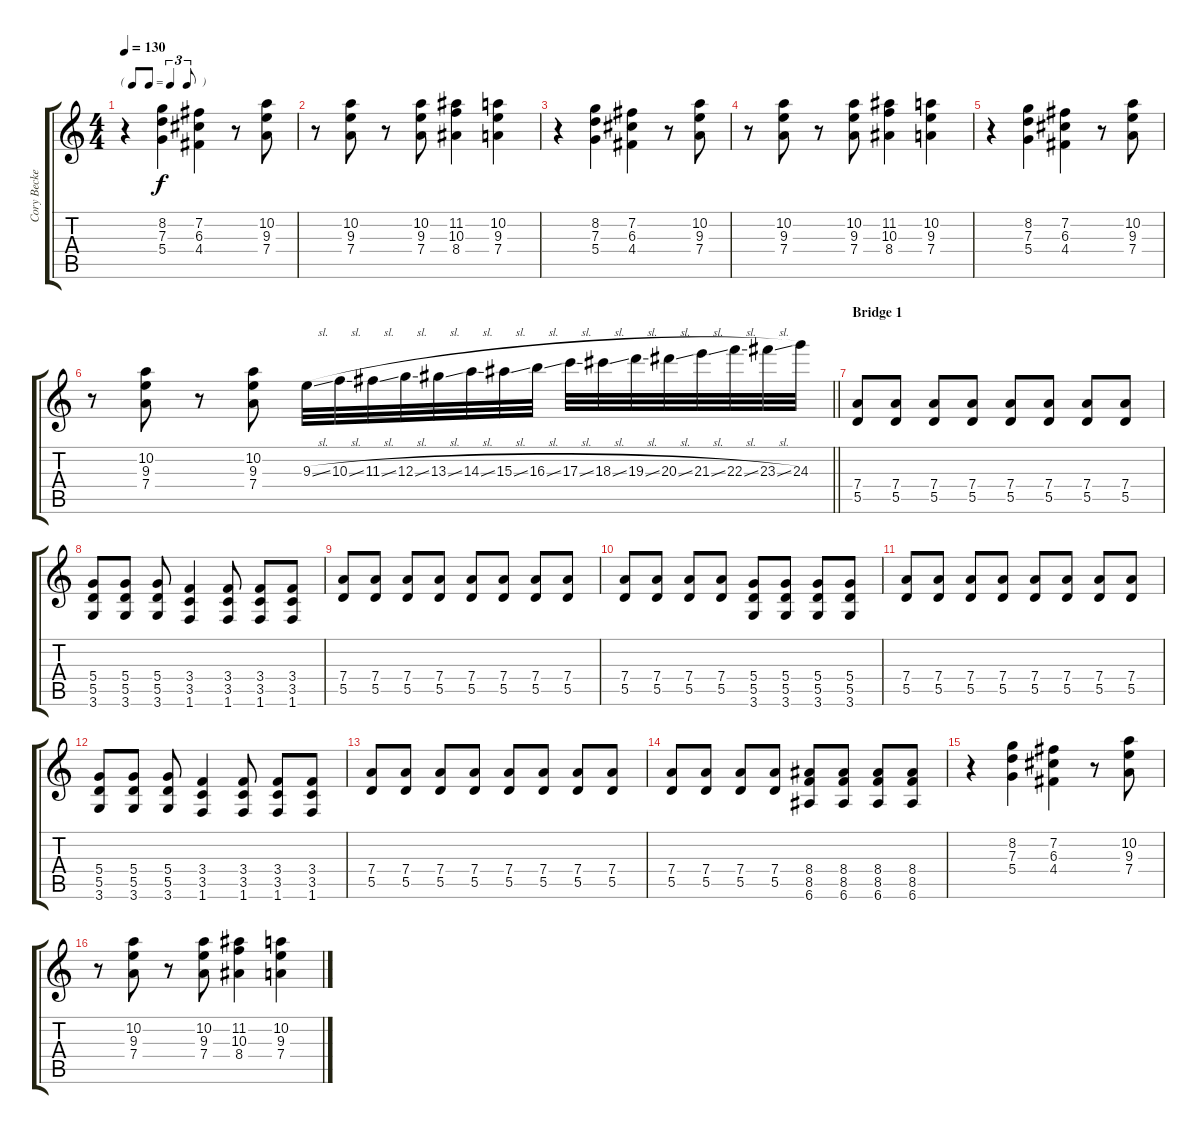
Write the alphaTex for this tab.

\track ("Cory Becker" "Cory Becke") {instrument overdrivenguitar}
\staff {score tabs}
\tuning (E4 B3 G3 D3 A2 E2) {hide}
\ts (4 4)
\tf triplet8th
\tempo 130
\clef g2
\ks c
r.4{dy f} (8.2 7.3 5.4).4 (7.2 6.3 4.4).4 r.8 (10.2 9.3 7.4).8 |
r.8 (10.2 9.3 7.4).8 r.8 (10.2 9.3 7.4).8 (11.2 10.3 8.4).4 (10.2 9.3 7.4).4 |
r.4 (8.2 7.3 5.4).4 (7.2 6.3 4.4).4 r.8 (10.2 9.3 7.4).8 |
r.8 (10.2 9.3 7.4).8 r.8 (10.2 9.3 7.4).8 (11.2 10.3 8.4).4 (10.2 9.3 7.4).4 |
r.4 (8.2 7.3 5.4).4 (7.2 6.3 4.4).4 r.8 (10.2 9.3 7.4).8 |
\barLineRight lightlight
r.8 (10.2 9.3 7.4).8 r.8 (10.2 9.3 7.4).8 9.3{sl}.32 10.3{sl}.32 11.3{sl}.32 12.3{sl}.32 13.3{sl}.32 14.3{sl}.32 15.3{sl}.32 16.3{sl}.32 17.3{sl}.32 18.3{sl}.32 19.3{sl}.32 20.3{sl}.32 21.3{sl}.32 22.3{sl}.32 23.3{sl}.32 24.3.32 |
\section ("" "Bridge 1")
(7.4 5.5).8 (7.4 5.5).8 (7.4 5.5).8 (7.4 5.5).8 (7.4 5.5).8 (7.4 5.5).8 (7.4 5.5).8 (7.4 5.5).8 |
(5.4 5.5 3.6).8 (5.4 5.5 3.6).8 (5.4 5.5 3.6).8 (3.4 3.5 1.6).4 (3.4 3.5 1.6).8 (3.4 3.5 1.6).8 (3.4 3.5 1.6).8 |
(7.4 5.5).8 (7.4 5.5).8 (7.4 5.5).8 (7.4 5.5).8 (7.4 5.5).8 (7.4 5.5).8 (7.4 5.5).8 (7.4 5.5).8 |
(7.4 5.5).8 (7.4 5.5).8 (7.4 5.5).8 (7.4 5.5).8 (5.4 5.5 3.6).8 (5.4 5.5 3.6).8 (5.4 5.5 3.6).8 (5.4 5.5 3.6).8 |
(7.4 5.5).8 (7.4 5.5).8 (7.4 5.5).8 (7.4 5.5).8 (7.4 5.5).8 (7.4 5.5).8 (7.4 5.5).8 (7.4 5.5).8 |
(5.4 5.5 3.6).8 (5.4 5.5 3.6).8 (5.4 5.5 3.6).8 (3.4 3.5 1.6).4 (3.4 3.5 1.6).8 (3.4 3.5 1.6).8 (3.4 3.5 1.6).8 |
(7.4 5.5).8 (7.4 5.5).8 (7.4 5.5).8 (7.4 5.5).8 (7.4 5.5).8 (7.4 5.5).8 (7.4 5.5).8 (7.4 5.5).8 |
(7.4 5.5).8 (7.4 5.5).8 (7.4 5.5).8 (7.4 5.5).8 (8.4 8.5 6.6).8 (8.4 8.5 6.6).8 (8.4 8.5 6.6).8 (8.4 8.5 6.6).8 |
r.4 (8.2 7.3 5.4).4 (7.2 6.3 4.4).4 r.8 (10.2 9.3 7.4).8 |
r.8 (10.2 9.3 7.4).8 r.8 (10.2 9.3 7.4).8 (11.2 10.3 8.4).4 (10.2 9.3 7.4).4
